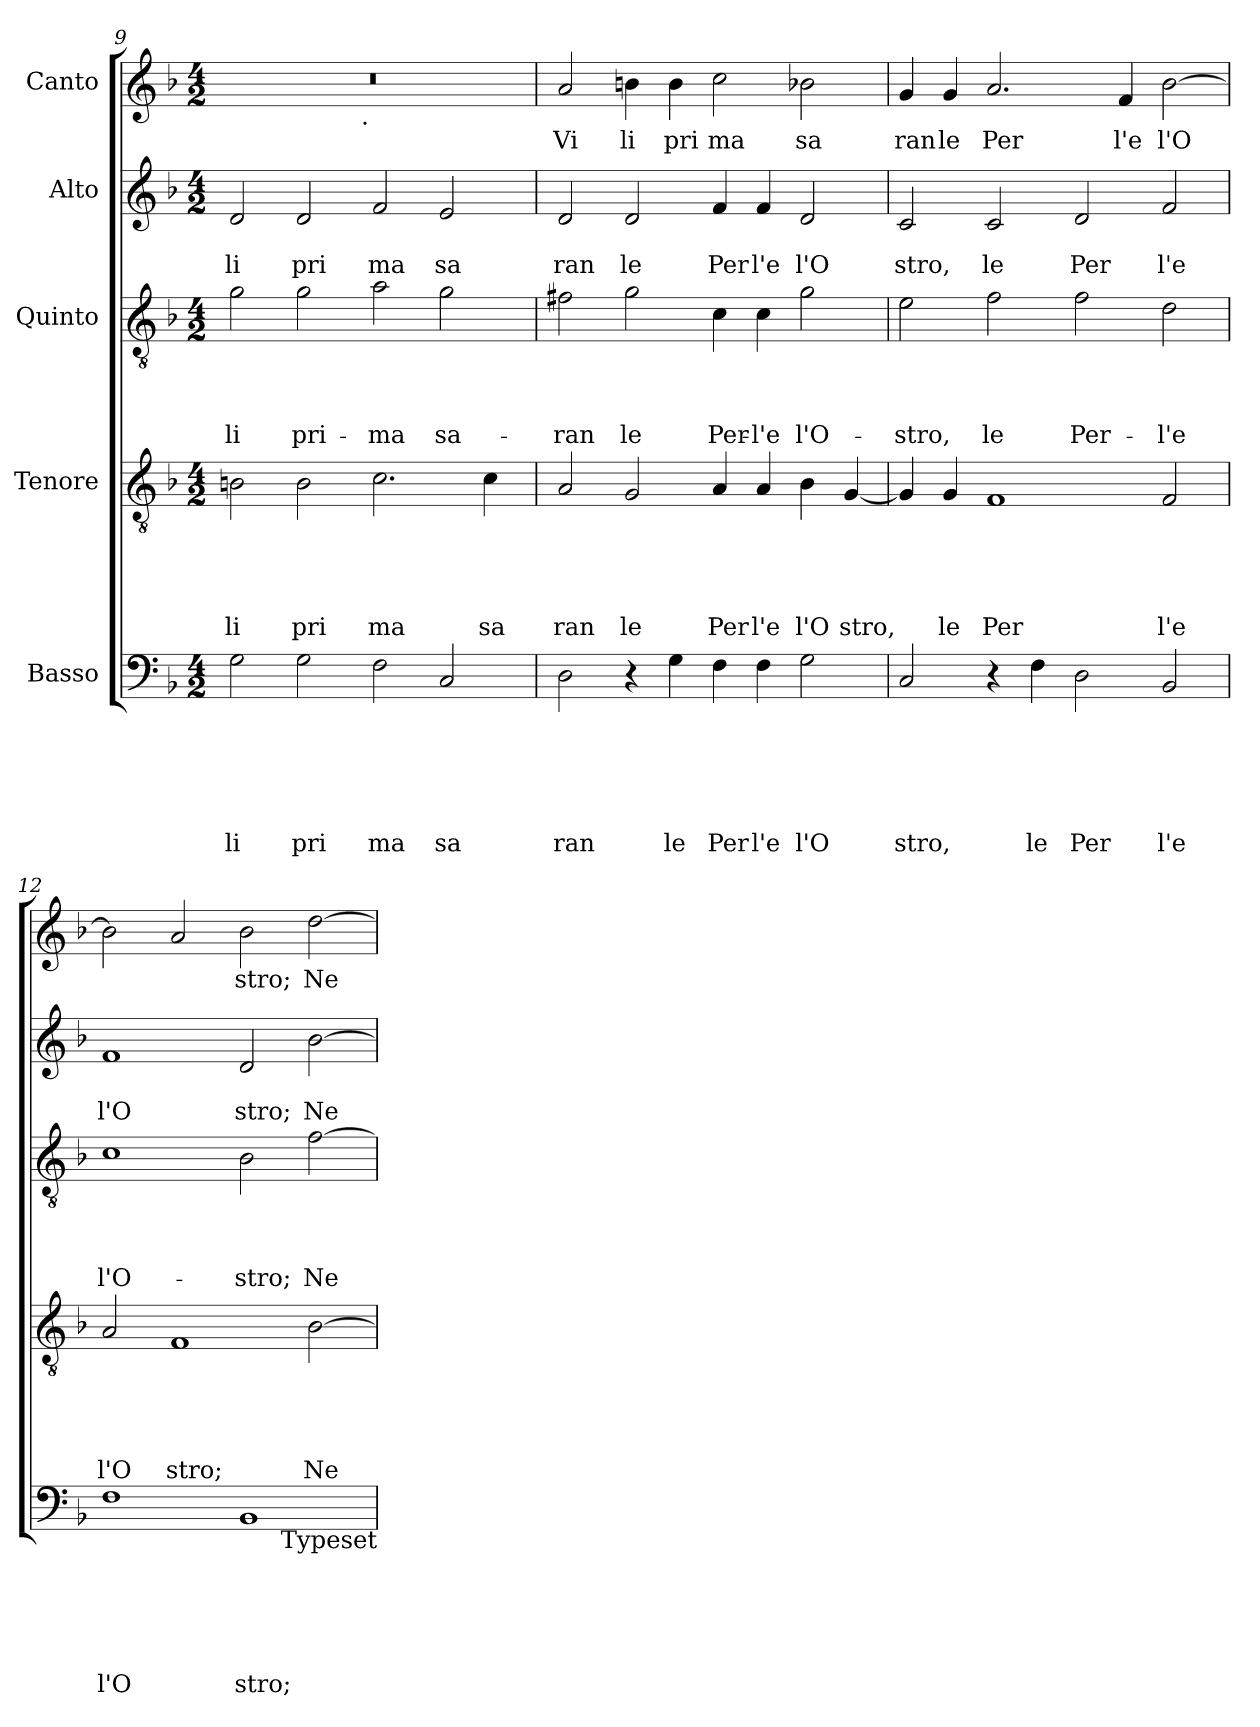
**kern	**text	**text	**text	**text	**text	**text	**kern	**text	**text	**text	**text	**text	**kern	**text	**text	**text	**text	**kern	**text	**text	**kern	**text
*part5	*part5	*part5	*part5	*part5	*part5	*part5	*part4	*part4	*part4	*part4	*part4	*part4	*part3	*part3	*part3	*part3	*part3	*part2	*part2	*part2	*part1	*part1
*staff5	*staff5	*staff5	*staff5	*staff5	*staff5	*staff5	*staff4	*staff4	*staff4	*staff4	*staff4	*staff4	*staff3	*staff3	*staff3	*staff3	*staff3	*staff2	*staff2	*staff2	*staff1	*staff1
*I"Basso	*	*	*	*	*	*	*I"Tenore	*	*	*	*	*	*I"Quinto	*	*	*	*	*I"Alto	*	*	*I"Canto	*
*clefF4	*	*	*	*	*	*	*clefGv2	*	*	*	*	*	*clefGv2	*	*	*	*	*clefG2	*	*	*clefG2	*
*ITrd-3c-5	*	*	*	*	*	*	*	*	*	*	*	*	*ITrd-3c-5	*	*	*	*	*ITrd-3c-5	*	*	*ITrd-3c-5	*
*k[b-e-]	*	*	*	*	*	*	*k[b-]	*	*	*	*	*	*k[b-e-]	*	*	*	*	*k[b-e-]	*	*	*k[b-e-]	*
*B-:	*	*	*	*	*	*	*F:	*	*	*	*	*	*B-:	*	*	*	*	*B-:	*	*	*B-:	*
*M4/2	*	*	*	*	*	*	*M4/2	*	*	*	*	*	*M4/2	*	*	*	*	*M4/2	*	*	*M4/2	*
=9	=9	=9	=9	=9	=9	=9	=9	=9	=9	=9	=9	=9	=9	=9	=9	=9	=9	=9	=9	=9	=9	=9
!	!	!	!	!	!	!LO:LY:b	!	!	!	!	!	!LO:LY:b	!	!	!	!	!LO:LY:b	!	!	!LO:LY:b	!	!
*	*	*	*	*	*	*	*	*	*	*	*	*	*	*	*	*	*	*	*	*	*^	*
2c\	.	.	.	.	.	li	2Bn\	.	.	.	.	li	2cc\	.	.	.	-li	2g/	.	li	0r	2ryy	.
!	!	!	!	!	!	!LO:LY:b	!	!	!	!	!	!LO:LY:b	!	!	!	!	!LO:LY:b	!	!	!LO:LY:b	!	!	!
2c\	.	.	.	.	.	pri	2B\	.	.	.	.	pri	2cc\	.	.	.	pri-	2g/	.	pri	.	4...ryy	.
!	!	!	!	!	!	!	!	!	!	!	!	!	!	!	!	!	!	!	!	!	!	!LO:TX:b:t=.	!
.	.	.	.	.	.	.	.	.	.	.	.	.	.	.	.	.	.	.	.	.	.	1ryy	.
!	!	!	!	!	!	!LO:LY:b	!	!	!	!	!	!LO:LY:b	!	!	!	!	!LO:LY:b	!	!	!LO:LY:b	!	!	!
2B-\	.	.	.	.	.	ma	2.c\	.	.	.	.	ma	2dd\	.	.	.	-ma	2b-/	.	ma	.	.	.
!	!	!	!	!	!	!LO:LY:b	!	!	!	!	!	!	!	!	!	!	!LO:LY:b	!	!	!LO:LY:b	!	!	!
2F/	.	.	.	.	.	sa	.	.	.	.	.	.	2cc\	.	.	.	sa-	2a/	.	sa	.	.	.
!	!	!	!	!	!	!	!	!	!	!	!	!LO:LY:b	!	!	!	!	!	!	!	!	!	!	!
.	.	.	.	.	.	.	4c\	.	.	.	.	sa	.	.	.	.	.	.	.	.	.	.	.
.	.	.	.	.	.	.	.	.	.	.	.	.	.	.	.	.	.	.	.	.	.	32ryy	.
=10	=10	=10	=10	=10	=10	=10	=10	=10	=10	=10	=10	=10	=10	=10	=10	=10	=10	=10	=10	=10	=10	=10	=10
!	!	!	!	!	!	!LO:LY:b	!	!	!	!	!	!LO:LY:b	!	!	!	!	!LO:LY:b	!	!	!LO:LY:b	!	!	!LO:LY:b
*	*	*	*	*	*	*	*	*	*	*	*	*	*	*	*	*	*	*	*	*	*v	*v	*
2G\	.	.	.	.	.	ran	2A/	.	.	.	.	ran	2bn\	.	.	.	-ran	2g/	.	ran	2dd/	Vi
!	!	!	!	!	!	!	!	!	!	!	!	!LO:LY:b	!	!	!	!	!LO:LY:b	!	!	!LO:LY:b	!	!LO:LY:b
4r	.	.	.	.	.	.	2G/	.	.	.	.	le	2cc\	.	.	.	le	2g/	.	le	4een\	li
!	!	!	!	!	!	!LO:LY:b	!	!	!	!	!	!	!	!	!	!	!	!	!	!	!	!LO:LY:b
4c\	.	.	.	.	.	le	.	.	.	.	.	.	.	.	.	.	.	.	.	.	4ee\	pri
!	!	!	!	!	!	!LO:LY:b	!	!	!	!	!	!LO:LY:b	!	!	!	!	!LO:LY:b	!	!	!LO:LY:b	!	!LO:LY:b
4B-\	.	.	.	.	.	Per	4A/	.	.	.	.	Per	4f\	.	.	.	Per-	4b-/	.	Per	2ff\	ma
!	!	!	!	!	!	!LO:LY:b	!	!	!	!	!	!LO:LY:b	!	!	!	!	!LO:LY:b	!	!	!LO:LY:b	!	!
4B-\	.	.	.	.	.	l'e	4A/	.	.	.	.	l'e	4f\	.	.	.	-l'e	4b-/	.	l'e	.	.
!	!	!	!	!	!	!LO:LY:b	!	!	!	!	!	!LO:LY:b	!	!	!	!	!LO:LY:b	!	!	!LO:LY:b	!	!LO:LY:b
2c\	.	.	.	.	.	l'O	4B-\	.	.	.	.	l'O	2cc\	.	.	.	l'O-	2g/	.	l'O	2ee-X\	sa
!	!	!	!	!	!	!	!	!	!	!	!	!LO:LY:b	!	!	!	!	!	!	!	!	!	!
.	.	.	.	.	.	.	[<4G/	.	.	.	.	stro,	.	.	.	.	.	.	.	.	.	.
=11	=11	=11	=11	=11	=11	=11	=11	=11	=11	=11	=11	=11	=11	=11	=11	=11	=11	=11	=11	=11	=11	=11
!	!	!	!	!	!	!LO:LY:b	!	!	!	!	!	!	!	!	!	!	!LO:LY:b	!	!	!LO:LY:b	!	!LO:LY:b
2F/	.	.	.	.	.	stro,	4G/]	.	.	.	.	.	2a\	.	.	.	-stro,	2f/	.	stro,	4cc/	ran
!	!	!	!	!	!	!	!	!	!	!	!	!LO:LY:b	!	!	!	!	!	!	!	!	!	!LO:LY:b
.	.	.	.	.	.	.	4G/	.	.	.	.	le	.	.	.	.	.	.	.	.	4cc/	le
!	!	!	!	!	!	!	!	!	!	!	!	!LO:LY:b	!	!	!	!	!LO:LY:b	!	!	!LO:LY:b	!	!LO:LY:b
4r	.	.	.	.	.	.	1F	.	.	.	.	Per	2b-\	.	.	.	le	2f/	.	le	2.dd/	Per
!	!	!	!	!	!	!LO:LY:b	!	!	!	!	!	!	!	!	!	!	!	!	!	!	!	!
4B-\	.	.	.	.	.	le	.	.	.	.	.	.	.	.	.	.	.	.	.	.	.	.
!	!	!	!	!	!	!LO:LY:b	!	!	!	!	!	!	!	!	!	!	!LO:LY:b	!	!	!LO:LY:b	!	!
2G\	.	.	.	.	.	Per	.	.	.	.	.	.	2b-\	.	.	.	Per-	2g/	.	Per	.	.
!	!	!	!	!	!	!	!	!	!	!	!	!	!	!	!	!	!	!	!	!	!	!LO:LY:b
.	.	.	.	.	.	.	.	.	.	.	.	.	.	.	.	.	.	.	.	.	4b-/	l'e
!	!	!	!	!	!	!LO:LY:b	!	!	!	!	!	!LO:LY:b	!	!	!	!	!LO:LY:b	!	!	!LO:LY:b	!	!LO:LY:b
2E-/	.	.	.	.	.	l'e	2F/	.	.	.	.	l'e	2g\	.	.	.	-l'e	2b-/	.	l'e	[<2ee-\	l'O
!!LO:LB:g=z
=12	=12	=12	=12	=12	=12	=12	=12	=12	=12	=12	=12	=12	=12	=12	=12	=12	=12	=12	=12	=12	=12	=12
!	!	!	!	!	!	!LO:LY:b	!	!	!	!	!	!LO:LY:b	!	!	!	!	!LO:LY:b	!	!	!LO:LY:b	!	!
1B-	.	.	.	.	.	l'O	2A/	.	.	.	.	l'O	1f	.	.	.	l'O-	1b-	.	l'O	2ee-\]	.
!	!	!	!	!	!	!	!	!	!	!	!	!LO:LY:b	!	!	!	!	!	!	!	!	!	!
.	.	.	.	.	.	.	1F	.	.	.	.	stro;	.	.	.	.	.	.	.	.	2dd/	.
!	!	!	!	!	!	!LO:LY:b	!	!	!	!	!	!	!	!	!	!	!LO:LY:b	!	!	!LO:LY:b	!	!LO:LY:b
1E-	.	.	.	.	.	stro;	.	.	.	.	.	.	2e-\	.	.	.	-stro;	2g/	.	stro;	2ee-\	stro;
!	!	!	!	!	!	!	!	!	!	!	!	!LO:LY:b	!	!	!	!	!LO:LY:b	!	!	!LO:LY:b	!	!LO:LY:b
.	.	.	.	.	.	.	[>2B-\	.	.	.	.	Ne	[>2b-\	.	.	.	Ne-	[>2ee-\	.	Ne	[>2gg\	Ne-
!LO:TX:b:t=Typeset	!	!	!	!	!	!	!	!	!	!	!	!	!	!	!	!	!	!	!	!	!	!
=	=	=	=	=	=	=	=	=	=	=	=	=	=	=	=	=	=	=	=	=	=	=
*-	*-	*-	*-	*-	*-	*-	*-	*-	*-	*-	*-	*-	*-	*-	*-	*-	*-	*-	*-	*-	*-	*-
